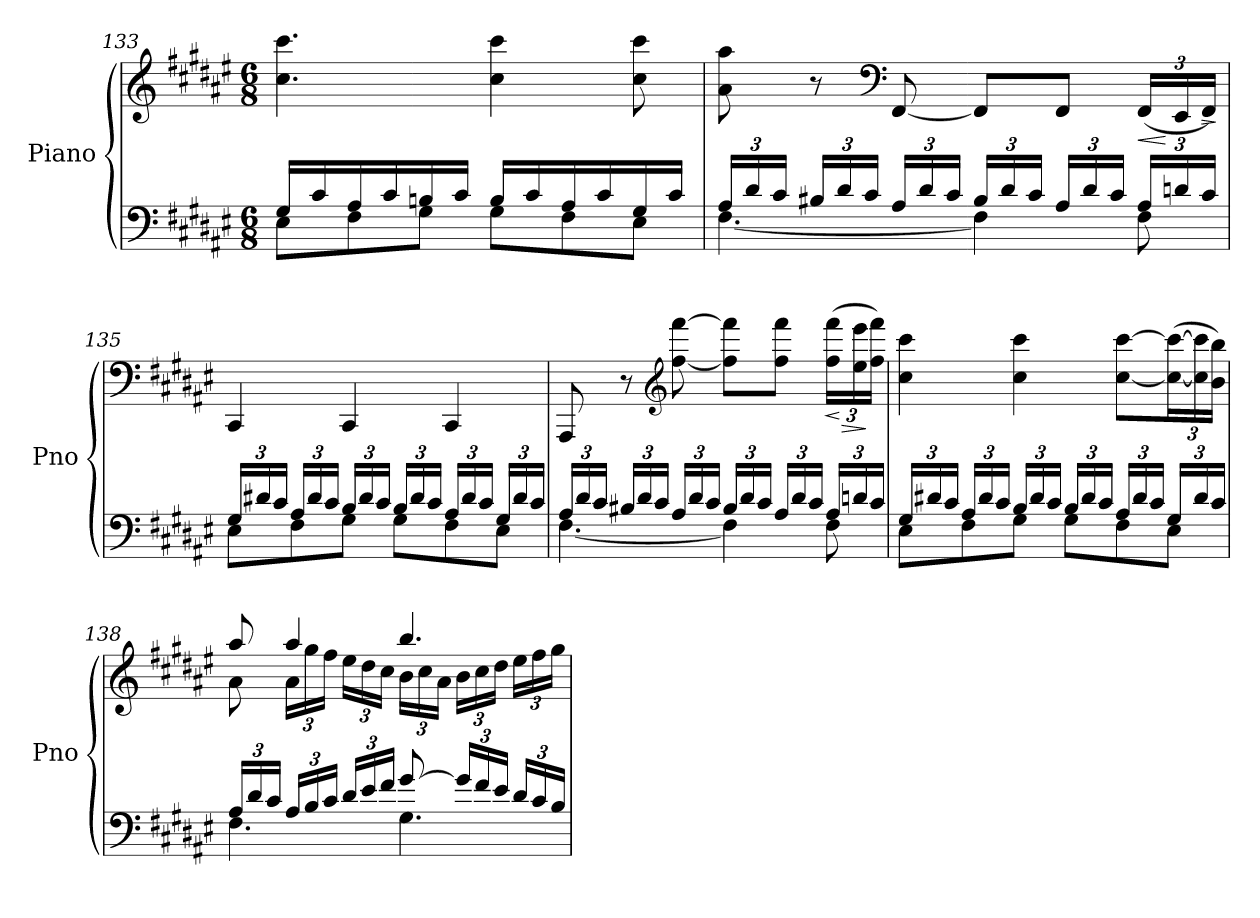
**kern	**kern	**dynam
*part1	*part1	*part1
*staff2	*staff1	*staff1/2
*I"Piano	*	*
*I'Pno	*	*
!!LO:LB:g=z
*clefF4	*clefG2	*
*k[f#c#g#d#a#e#]	*k[f#c#g#d#a#e#]	*
*F#:	*F#:	*
*M6/8	*M6/8	*
=133	=133	=133
*^	*	*
16G#/LL	8E#\L	4.cc#\ 4.ccc#\	.
16c#/	.	.	.
16A#/	8F#\	.	.
16c#/	.	.	.
16Bn/	8G#\J	.	.
16c#/JJ	.	.	.
16B/LL	8G#\L	4cc#\ 4ccc#\	.
16c#/	.	.	.
16A#/	8F#\	.	.
16c#/	.	.	.
16G#/	8E#\J	8cc#\ 8ccc#\	.
16c#/JJ	.	.	.
=134	=134	=134	=134
*Xbrackettup	*	*	*
24A#/LL	[4.F#\	8a#\ 8aa#\	.
24d#/	.	.	.
24c#/JJ	.	.	.
24B#X/LL	.	8r	.
24d#/	.	.	.
24c#/JJ	.	.	.
*	*	*clefF4	*
24A#/LL	.	[8FF#/	.
24d#/	.	.	.
24c#/JJ	.	.	.
24B#/LL	4F#\]	8FF#/L]	.
24d#/	.	.	.
24c#/JJ	.	.	.
24A#/LL	.	8FF#/J	.
24d#/	.	.	.
24c#/JJ	.	.	.
*	*	*Xbrackettup	*
!	!	!	!LO:HP:b
24A#/LL	8F#\	(<24FF#/LL	<
24dn/	.	24EE#/	[
!	!	!	!LO:HP:b
24c#/JJ	.	24FF#/JJ)	>
*v	*v	*	*
.	.	]
!!LO:LB:g=z
=135	=135	=135
*^	*	*
24G#/LL	8E#\L	4CC#/	.
24d#X/	.	.	.
24c#/JJ	.	.	.
24A#/LL	8F#\	.	.
24d#/	.	.	.
24c#/JJ	.	.	.
24B/LL	8G#\J	4CC#/	.
24d#/	.	.	.
24c#/JJ	.	.	.
24B/LL	8G#\L	.	.
24d#/	.	.	.
24c#/JJ	.	.	.
24A#/LL	8F#\	4CC#/	.
24d#/	.	.	.
24c#/JJ	.	.	.
24G#/LL	8E#\J	.	.
24d#/	.	.	.
24c#/JJ	.	.	.
=136	=136	=136	=136
24A#/LL	[4.F#\	8AAA#/	.
24d#/	.	.	.
24c#/JJ	.	.	.
24B#X/LL	.	8r	.
24d#/	.	.	.
24c#/JJ	.	.	.
*	*	*clefG2	*
24A#/LL	.	[8ff#\ [8fff#\	.
24d#/	.	.	.
24c#/JJ	.	.	.
24B#/LL	4F#\]	8ff#\] 8fff#\]L	.
24d#/	.	.	.
24c#/JJ	.	.	.
24A#/LL	.	8ff#\ 8fff#\J	.
24d#/	.	.	.
24c#/JJ	.	.	.
!	!	!	!LO:HP:b
24A#/LL	8F#\	(>24ff#\ 24fff#\LL	<
!	!	!	!LO:HP:n=1:b
24dn/	.	24ee#\ 24eee#\	[ >
24c#/JJ	.	24ff#\ 24fff#\JJ)	]
!!LO:LB:g=z
=137	=137	=137	=137
24G#/LL	8E#\L	4cc#\ 4ccc#\	.
24d#X/	.	.	.
24c#/JJ	.	.	.
24A#/LL	8F#\	.	.
24d#/	.	.	.
24c#/JJ	.	.	.
24B/LL	8G#\J	4cc#\ 4ccc#\	.
24d#/	.	.	.
24c#/JJ	.	.	.
24B/LL	8G#\L	.	.
24d#/	.	.	.
24c#/JJ	.	.	.
24A#/LL	8F#\	[8cc#\ [8ccc#\L	.
24d#/	.	.	.
24c#/JJ	.	.	.
24G#/LL	8E#\J	(>24cc#\_ 24ccc#\_L	.
24d#/	.	24cc#\] 24ccc#\]	.
24c#/JJ	.	24b\ 24bb\JJ)	.
!!LO:LB:g=z
=138	=138	=138	=138
*	*	*^	*
24A#/LL	4.F#\	8aa#/	8a#\	.
24d#/	.	.	.	.
24c#/JJ	.	.	.	.
24A#/LL	.	4aa#/	24a#\LL	.
24B/	.	.	24gg#\	.
24c#/JJ	.	.	24ff#\JJ	.
24d#/LL	.	.	24ee#\LL	.
24e#/	.	.	24dd#\	.
24f#/JJ	.	.	24cc#\JJ	.
[8g#/	4.G#\	4.bb/	24b\LL	.
.	.	.	24cc#\	.
.	.	.	24a#\JJ	.
24g#/LL]	.	.	24b\LL	.
24f#/	.	.	24cc#\	.
24e#/JJ	.	.	24dd#\JJ	.
24d#/LL	.	.	24ee#\LL	.
24c#/	.	.	24ff#\	.
24B/JJ	.	.	24gg#\JJ	.
*v	*v	*	*	*
*	*v	*v	*
=	=	=
*-	*-	*-
